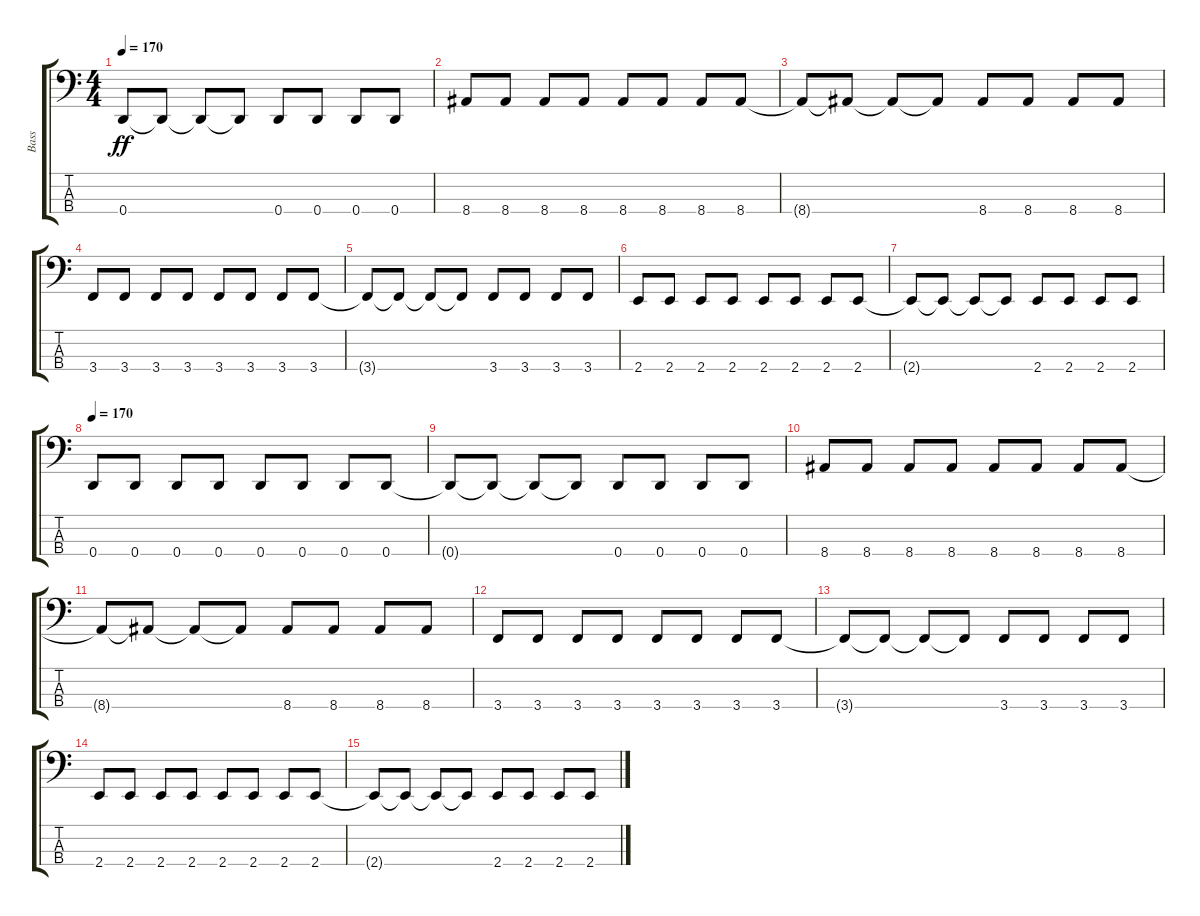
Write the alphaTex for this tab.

\track ("Bass" "Bass") {instrument electricbassfinger}
\staff {score tabs}
\tuning (G2 D2 A1 D1) {hide}
\ts (4 4)
\tempo 170
\clef f4
\ks c
0.4{t}.8{dy ff} 0.4{t}.8 0.4{t}.8 0.4{t}.8 0.4.8 0.4.8 0.4.8 0.4.8 |
8.4.8 8.4.8 8.4.8 8.4.8 8.4.8 8.4.8 8.4.8 8.4.8 |
8.4{t}.8 8.4{t}.8 8.4{t}.8 8.4{t}.8 8.4.8 8.4.8 8.4.8 8.4.8 |
3.4.8 3.4.8 3.4.8 3.4.8 3.4.8 3.4.8 3.4.8 3.4.8 |
3.4{t}.8 3.4{t}.8 3.4{t}.8 3.4{t}.8 3.4.8 3.4.8 3.4.8 3.4.8 |
2.4.8 2.4.8 2.4.8 2.4.8 2.4.8 2.4.8 2.4.8 2.4.8 |
2.4{t}.8 2.4{t}.8 2.4{t}.8 2.4{t}.8 2.4.8 2.4.8 2.4.8 2.4.8 |
\tempo 170
0.4.8 0.4.8 0.4.8 0.4.8 0.4.8 0.4.8 0.4.8 0.4.8 |
0.4{t}.8 0.4{t}.8 0.4{t}.8 0.4{t}.8 0.4.8 0.4.8 0.4.8 0.4.8 |
8.4.8 8.4.8 8.4.8 8.4.8 8.4.8 8.4.8 8.4.8 8.4.8 |
8.4{t}.8 8.4{t}.8 8.4{t}.8 8.4{t}.8 8.4.8 8.4.8 8.4.8 8.4.8 |
3.4.8 3.4.8 3.4.8 3.4.8 3.4.8 3.4.8 3.4.8 3.4.8 |
3.4{t}.8 3.4{t}.8 3.4{t}.8 3.4{t}.8 3.4.8 3.4.8 3.4.8 3.4.8 |
2.4.8 2.4.8 2.4.8 2.4.8 2.4.8 2.4.8 2.4.8 2.4.8 |
2.4{t}.8 2.4{t}.8 2.4{t}.8 2.4{t}.8 2.4.8 2.4.8 2.4.8 2.4.8
